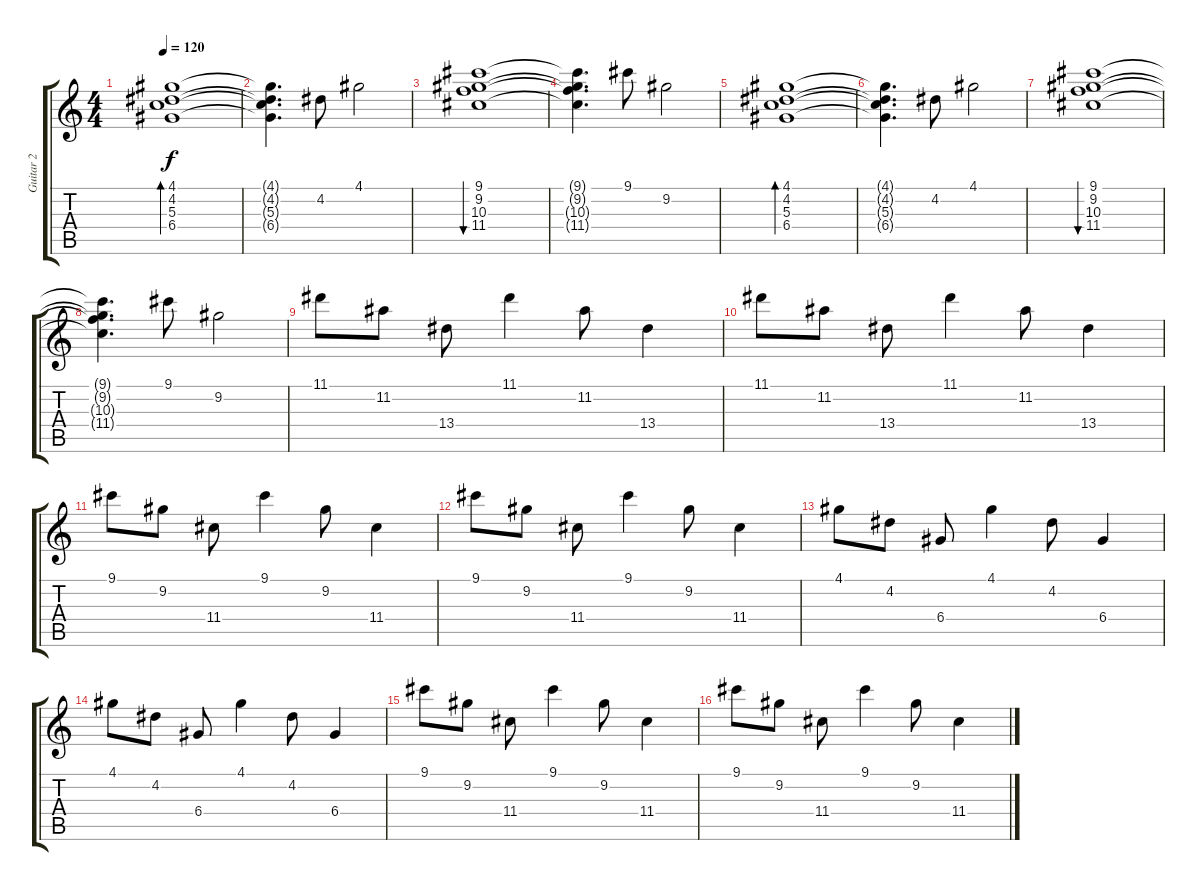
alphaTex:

\track ("Guitar 2" "Guitar 2") {instrument distortionguitar}
\staff {score tabs}
\tuning (E4 B3 G3 D3 A2 E2) {hide}
\ts (4 4)
\tempo 120
\clef g2
\ks c
(4.1 4.2 5.3 6.4).1{bd 480 dy f} |
(4.1{t} 4.2{t} 5.3{t} 6.4{t}).4{d} 4.2.8 4.1.2 |
(9.1 9.2 10.3 11.4).1{bu 480} |
(9.1{t} 9.2{t} 10.3{t} 11.4{t}).4{d} 9.1.8 9.2.2 |
(4.1 4.2 5.3 6.4).1{bd 480} |
(4.1{t} 4.2{t} 5.3{t} 6.4{t}).4{d} 4.2.8 4.1.2 |
(9.1 9.2 10.3 11.4).1{bu 480} |
(9.1{t} 9.2{t} 10.3{t} 11.4{t}).4{d} 9.1.8 9.2.2 |
11.1.8 11.2.8 13.4.8 11.1.4 11.2.8 13.4.4 |
11.1.8 11.2.8 13.4.8 11.1.4 11.2.8 13.4.4 |
9.1.8 9.2.8 11.4.8 9.1.4 9.2.8 11.4.4 |
9.1.8 9.2.8 11.4.8 9.1.4 9.2.8 11.4.4 |
4.1.8 4.2.8 6.4.8 4.1.4 4.2.8 6.4.4 |
4.1.8 4.2.8 6.4.8 4.1.4 4.2.8 6.4.4 |
9.1.8 9.2.8 11.4.8 9.1.4 9.2.8 11.4.4 |
9.1.8 9.2.8 11.4.8 9.1.4 9.2.8 11.4.4
